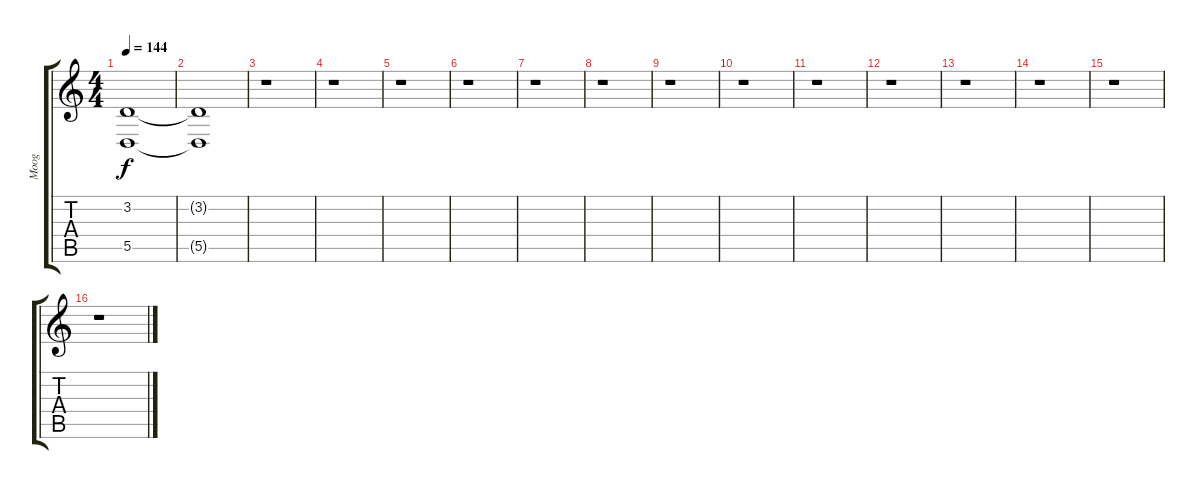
\track ("Moog" "Moog") {instrument pad3polysynth}
\staff {score tabs}
\tuning (E4 B3 G3 D3 A2 E2) {hide}
\ts (4 4)
\tempo 144
\clef g2
\ks c
(3.2 5.5).1{dy f} |
(3.2{t} 5.5{t}).1 |
r.1 |
r.1 |
r.1 |
r.1 |
r.1 |
r.1 |
r.1 |
r.1 |
r.1 |
r.1 |
r.1 |
r.1 |
r.1 |
r.1
